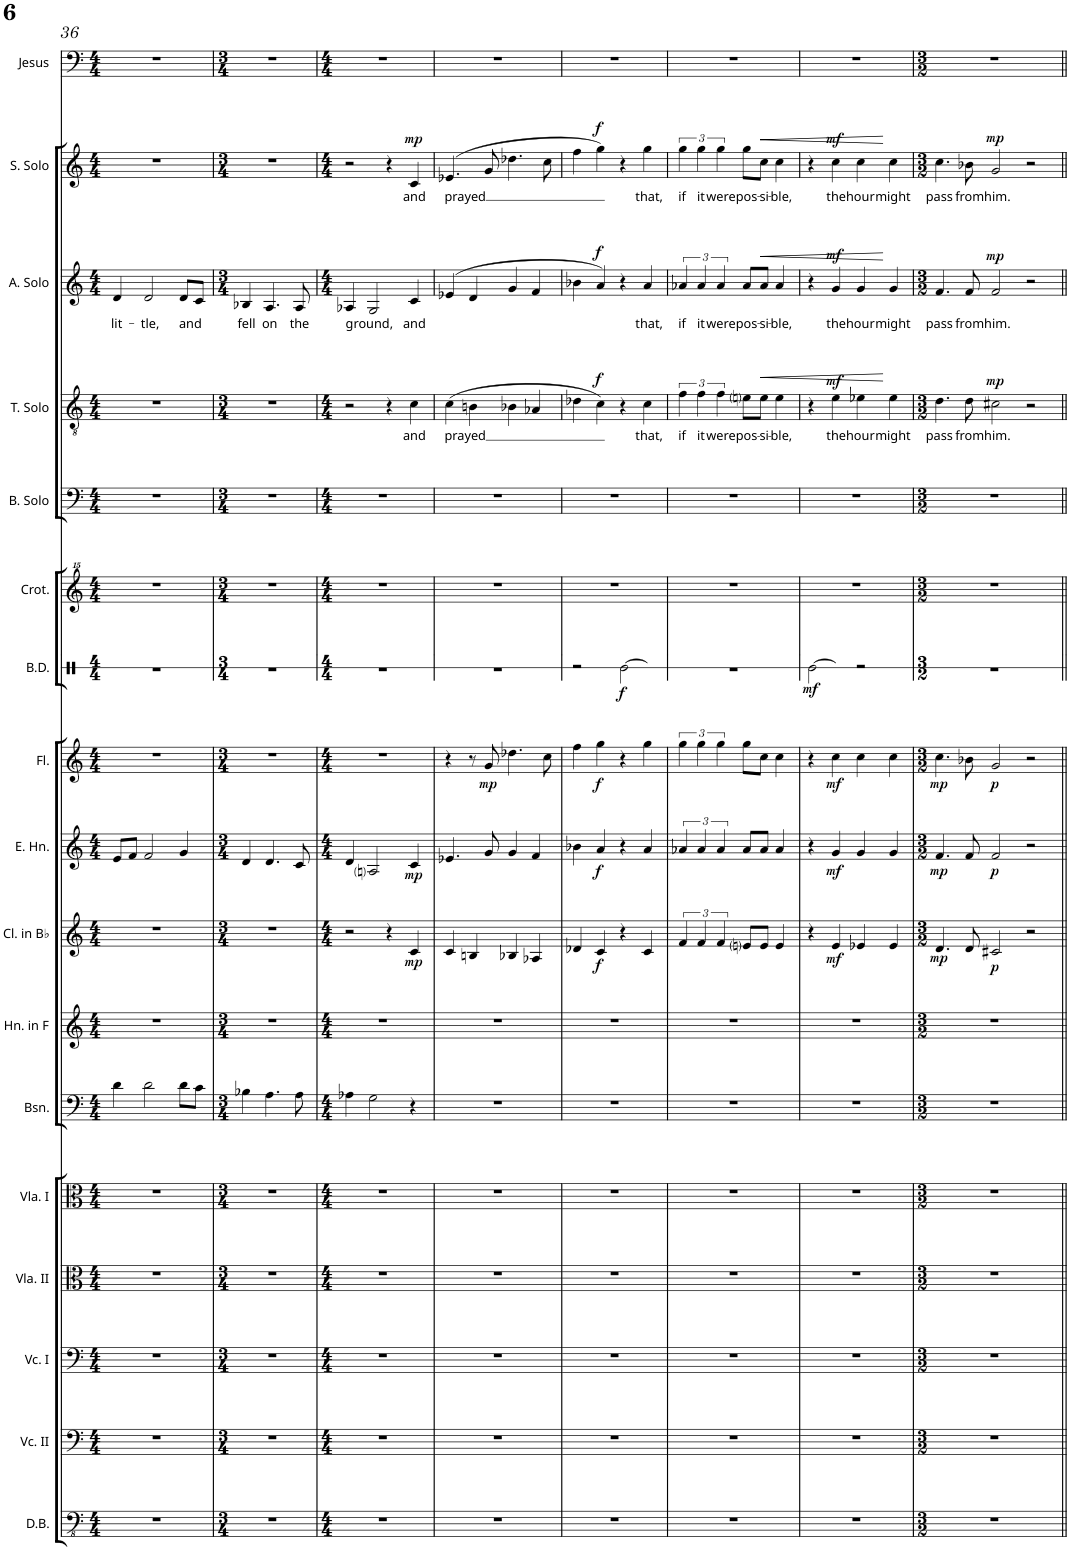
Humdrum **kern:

**kern	**kern	**kern	**kern	**kern	**kern	**kern	**kern	**dynam	**kern	**dynam	**kern	**dynam	**kern	**dynam	**kern	**kern	**kern	**text	**dynam	**kern	**text	**dynam	**kern	**text	**dynam	**kern
*part17	*part16	*part15	*part14	*part13	*part12	*part11	*part10	*part10	*part9	*part9	*part8	*part8	*part7	*part7	*part6	*part5	*part4	*part4	*part4	*part3	*part3	*part3	*part2	*part2	*part2	*part1
*staff17	*staff16	*staff15	*staff14	*staff13	*staff12	*staff11	*staff10	*staff10	*staff9	*staff9	*staff8	*staff8	*staff7	*staff7	*staff6	*staff5	*staff4	*staff4	*staff4	*staff3	*staff3	*staff3	*staff2	*staff2	*staff2	*staff1
*I"Double Bass	*I"Violoncello II	*I"Violoncello I	*I"Viola II	*I"Viola I	*I"Bassoon	*I"Horn in F	*I"Clarinet in Bb	*	*I"Oboe	*	*I"Flute	*	*I"Bass Drum	*	*I"Crotales	*I"Bass Solo	*I"Tenor Solo	*	*	*I"Alto Solo	*	*	*I"Soprano Solo	*	*	*I"Jesus (Baritone Solo)
*I'D.B.	*I'Vc. II	*I'Vc. I	*I'Vla. II	*I'Vla. I	*I'Bsn.	*I'Hn. in F	*I'Cl. in Bb	*	*I'Ob.	*	*I'Fl.	*	*I'B.D.	*	*I'Crot.	*I'B. Solo	*I'T. Solo	*	*	*I'A. Solo	*	*	*I'S. Solo	*	*	*I'Jesus
!!LO:PB:g=z
*clefFv4	*clefF4	*clefF4	*clefC3	*clefC3	*clefF4	*clefG2	*clefG2	*	*clefG2	*	*clefG2	*	*clefX	*	*clefG^^2	*clefF4	*clefGv2	*	*	*clefG2	*	*	*clefG2	*	*	*clefF4
*Trd7c12	*	*	*	*	*	*Trd4c7	*Trd1c2	*	*	*	*	*	*	*	*	*	*	*	*	*	*	*	*	*	*	*
*k[]	*k[]	*k[]	*k[]	*k[]	*k[]	*k[]	*k[]	*	*k[]	*	*k[]	*	*k[]	*	*k[]	*k[]	*k[]	*	*	*k[]	*	*	*k[]	*	*	*k[]
*M4/4	*M4/4	*M4/4	*M4/4	*M4/4	*M4/4	*M4/4	*M4/4	*	*M4/4	*	*M4/4	*	*M4/4	*	*M4/4	*M4/4	*M4/4	*	*	*M4/4	*	*	*M4/4	*	*	*M4/4
=36	=36	=36	=36	=36	=36	=36	=36	=36	=36	=36	=36	=36	=36	=36	=36	=36	=36	=36	=36	=36	=36	=36	=36	=36	=36	=36
!	!	!	!	!	!	!	!	!	!	!	!	!	!	!	!	!	!	!	!	!	!LO:LY:b	!	!	!	!	!
1r	1r	1r	1r	1r	4d\	1r	1r	.	8e/L	.	1r	.	1r	.	1r	1r	1r	.	.	4d/	lit-	.	1r	.	.	1r
.	.	.	.	.	.	.	.	.	8f/J	.	.	.	.	.	.	.	.	.	.	.	.	.	.	.	.	.
!	!	!	!	!	!	!	!	!	!	!	!	!	!	!	!	!	!	!	!	!	!LO:LY:b	!	!	!	!	!
.	.	.	.	.	2d\	.	.	.	2f/	.	.	.	.	.	.	.	.	.	.	2d/	-tle,	.	.	.	.	.
!	!	!	!	!	!	!	!	!	!	!	!	!	!	!	!	!	!	!	!	!	!LO:LY:b	!	!	!	!	!
.	.	.	.	.	8d\L	.	.	.	4g/	.	.	.	.	.	.	.	.	.	.	8d/L	and	.	.	.	.	.
.	.	.	.	.	8c\J	.	.	.	.	.	.	.	.	.	.	.	.	.	.	8c/J	.	.	.	.	.	.
=37	=37	=37	=37	=37	=37	=37	=37	=37	=37	=37	=37	=37	=37	=37	=37	=37	=37	=37	=37	=37	=37	=37	=37	=37	=37	=37
*M3/4	*M3/4	*M3/4	*M3/4	*M3/4	*M3/4	*M3/4	*M3/4	*	*M3/4	*	*M3/4	*	*M3/4	*	*M3/4	*M3/4	*M3/4	*	*	*M3/4	*	*	*M3/4	*	*	*M3/4
!	!	!	!	!	!	!	!	!	!	!	!	!	!	!	!	!	!	!	!	!	!LO:LY:b	!	!	!	!	!
2.r	2.r	2.r	2.r	2.r	4B-X\	2.r	2.r	.	4d/	.	2.r	.	2.r	.	2.r	2.r	2.r	.	.	4B-X/	fell	.	2.r	.	.	2.r
!	!	!	!	!	!	!	!	!	!	!	!	!	!	!	!	!	!	!	!	!	!LO:LY:b	!	!	!	!	!
.	.	.	.	.	4.A\	.	.	.	4.d/	.	.	.	.	.	.	.	.	.	.	4.A/	on	.	.	.	.	.
!	!	!	!	!	!	!	!	!	!	!	!	!	!	!	!	!	!	!	!	!	!LO:LY:b	!	!	!	!	!
.	.	.	.	.	8A\	.	.	.	8c/	.	.	.	.	.	.	.	.	.	.	8A/	the	.	.	.	.	.
=38	=38	=38	=38	=38	=38	=38	=38	=38	=38	=38	=38	=38	=38	=38	=38	=38	=38	=38	=38	=38	=38	=38	=38	=38	=38	=38
*M4/4	*M4/4	*M4/4	*M4/4	*M4/4	*M4/4	*M4/4	*M4/4	*	*M4/4	*	*M4/4	*	*M4/4	*	*M4/4	*M4/4	*M4/4	*	*	*M4/4	*	*	*M4/4	*	*	*M4/4
!	!	!	!	!	!	!	!	!	!	!	!	!	!	!	!	!	!	!	!	!	!LO:LY:b	!	!	!	!	!
1r	1r	1r	1r	1r	4A-X\	1r	2r	.	4d/	.	1r	.	1r	.	1r	1r	2r	.	.	4A-X/	ground,	.	2r	.	.	1r
.	.	.	.	.	2G\	.	.	.	2Ani/	.	.	.	.	.	.	.	.	.	.	2G/	.	.	.	.	.	.
.	.	.	.	.	.	.	4r	.	.	.	.	.	.	.	.	.	4r	.	.	.	.	.	4r	.	.	.
!	!	!	!	!	!	!	!	!LO:DY:b	!	!LO:DY:b	!	!	!	!	!	!	!	!LO:LY:b	!	!	!LO:LY:b	!	!	!LO:LY:b	!LO:DY:a	!
.	.	.	.	.	4r	.	4c/	mp	4c/	mp	.	.	.	.	.	.	4c\	and	.	4c/	and	.	4c/	and	mp	.
=39	=39	=39	=39	=39	=39	=39	=39	=39	=39	=39	=39	=39	=39	=39	=39	=39	=39	=39	=39	=39	=39	=39	=39	=39	=39	=39
!	!	!	!	!	!	!	!	!	!	!	!	!	!	!	!	!	!	!LO:LY:b	!	!	!	!	!	!LO:LY:b	!	!
1r	1r	1r	1r	1r	1r	1r	4c/	.	4.e-X/	.	4r	.	1r	.	1r	1r	(4c\	prayed	.	(4e-X/	.	.	(4.e-X/	prayed	.	1r
.	.	.	.	.	.	.	4Bn/	.	.	.	8r	.	.	.	.	.	4Bn\	.	.	4d/	.	.	.	.	.	.
!	!	!	!	!	!	!	!	!	!	!	!	!LO:DY:b	!	!	!	!	!	!	!	!	!	!	!	!	!	!
.	.	.	.	.	.	.	.	.	8g/	.	8g/	mp	.	.	.	.	.	.	.	.	.	.	8g/	.	.	.
.	.	.	.	.	.	.	4B-X/	.	4g/	.	4.dd-X\	.	.	.	.	.	4B-X\	.	.	4g/	.	.	4.dd-X\	.	.	.
.	.	.	.	.	.	.	4A-X/	.	4f/	.	.	.	.	.	.	.	4A-X/	.	.	4f/	.	.	.	.	.	.
.	.	.	.	.	.	.	.	.	.	.	8cc\	.	.	.	.	.	.	.	.	.	.	.	8cc\	.	.	.
=40	=40	=40	=40	=40	=40	=40	=40	=40	=40	=40	=40	=40	=40	=40	=40	=40	=40	=40	=40	=40	=40	=40	=40	=40	=40	=40
1r	1r	1r	1r	1r	1r	1r	4d-X/	.	4b-X\	.	4ff\	.	2r	.	1r	1r	4d-X\	.	.	4b-X\	.	.	4ff\	.	.	1r
!	!	!	!	!	!	!	!	!LO:DY:b	!	!LO:DY:b	!	!LO:DY:b	!	!	!	!	!	!	!LO:DY:a	!	!	!LO:DY:a	!	!	!LO:DY:a	!
.	.	.	.	.	.	.	4c/	f	4a/	f	4gg\	f	.	.	.	.	4c\)	.	f	4a/)	.	f	4gg\)	.	f	.
!	!	!	!	!	!	!	!	!	!	!	!	!	!LO:N:head=open	!LO:DY:b	!	!	!	!	!	!	!	!	!	!	!	!
.	.	.	.	.	.	.	4r	.	4r	.	4r	.	[4Re\	f	.	.	4r	.	.	4r	.	.	4r	.	.	.
!	!	!	!	!	!	!	!	!	!	!	!	!	!	!	!	!	!	!LO:LY:b	!	!	!LO:LY:b	!	!	!LO:LY:b	!	!
.	.	.	.	.	.	.	4c/	.	4a/	.	4gg\	.	4Re]	.	.	.	4c\	that,	.	4a/	that,	.	4gg\	that,	.	.
=41	=41	=41	=41	=41	=41	=41	=41	=41	=41	=41	=41	=41	=41	=41	=41	=41	=41	=41	=41	=41	=41	=41	=41	=41	=41	=41
!	!	!	!	!	!	!	!	!	!	!	!	!	!	!	!	!	!	!LO:LY:b	!	!	!LO:LY:b	!	!	!LO:LY:b	!	!
1r	1r	1r	1r	1r	1r	1r	6f/	.	6a-X/	.	6gg\	.	1r	.	1r	1r	6f\	if	.	6a-X/	if	.	6gg\	if	.	1r
!	!	!	!	!	!	!	!	!	!	!	!	!	!	!	!	!	!	!LO:LY:b	!	!	!LO:LY:b	!	!	!LO:LY:b	!	!
.	.	.	.	.	.	.	6f/	.	6a-/	.	6gg\	.	.	.	.	.	6f\	it	.	6a-/	it	.	6gg\	it	.	.
!	!	!	!	!	!	!	!	!	!	!	!	!	!	!	!	!	!	!LO:LY:b	!	!	!LO:LY:b	!	!	!LO:LY:b	!	!
.	.	.	.	.	.	.	6f/	.	6a-/	.	6gg\	.	.	.	.	.	6f\	were	.	6a-/	were	.	6gg\	were	.	.
!	!	!	!	!	!	!	!	!	!	!	!	!	!	!	!	!	!	!LO:LY:b	!	!	!LO:LY:b	!	!	!LO:LY:b	!	!
.	.	.	.	.	.	.	8eni/L	.	8a-/L	.	8gg\L	.	.	.	.	.	8eni\L	pos-	.	8a-/L	pos-	.	8gg\L	pos-	.	.
!	!	!	!	!	!	!	!	!	!	!	!	!	!	!	!	!	!	!LO:LY:b	!LO:HP:b	!	!LO:LY:b	!LO:HP:b	!	!LO:LY:b	!LO:HP:b	!
.	.	.	.	.	.	.	8e/J	.	8a-/J	.	8cc\J	.	.	.	.	.	8e\J	-si-	<	8a-/J	-si-	<	8cc\J	-si-	<	.
!	!	!	!	!	!	!	!	!	!	!	!	!	!	!	!	!	!	!LO:LY:b	!	!	!LO:LY:b	!	!	!LO:LY:b	!	!
.	.	.	.	.	.	.	4e/	.	4a-/	.	4cc\	.	.	.	.	.	4e\	-ble,	.	4a-/	-ble,	.	4cc\	-ble,	.	.
=42	=42	=42	=42	=42	=42	=42	=42	=42	=42	=42	=42	=42	=42	=42	=42	=42	=42	=42	=42	=42	=42	=42	=42	=42	=42	=42
!	!	!	!	!	!	!	!	!	!	!	!	!	!LO:N:head=open	!LO:DY:b	!	!	!	!	!	!	!	!	!	!	!	!
1r	1r	1r	1r	1r	1r	1r	4r	.	4r	.	4r	.	[4Re\	mf	1r	1r	4r	.	.	4r	.	.	4r	.	.	1r
!	!	!	!	!	!	!	!	!LO:DY:b	!	!LO:DY:b	!	!LO:DY:b	!	!	!	!	!	!LO:LY:b	!LO:DY:a	!	!LO:LY:b	!LO:DY:a	!	!LO:LY:b	!LO:DY:a	!
.	.	.	.	.	.	.	4e/	mf	4g/	mf	4cc\	mf	4Re]	.	.	.	4e\	the	mf	4g/	the	mf	4cc\	the	mf	.
!	!	!	!	!	!	!	!	!	!	!	!	!	!	!	!	!	!	!LO:LY:b	!	!	!LO:LY:b	!	!	!LO:LY:b	!	!
.	.	.	.	.	.	.	4e-X/	.	4g/	.	4cc\	.	2r	.	.	.	4e-X\	hour	.	4g/	hour	.	4cc\	hour	.	.
!	!	!	!	!	!	!	!	!	!	!	!	!	!	!	!	!	!	!LO:LY:b	!	!	!LO:LY:b	!	!	!LO:LY:b	!	!
.	.	.	.	.	.	.	4e-/	.	4g/	.	4cc\	.	.	.	.	.	4e-\	might	[	4g/	might	[	4cc\	might	[	.
=43	=43	=43	=43	=43	=43	=43	=43	=43	=43	=43	=43	=43	=43	=43	=43	=43	=43	=43	=43	=43	=43	=43	=43	=43	=43	=43
*M3/2	*M3/2	*M3/2	*M3/2	*M3/2	*M3/2	*M3/2	*M3/2	*	*M3/2	*	*M3/2	*	*M3/2	*	*M3/2	*M3/2	*M3/2	*	*	*M3/2	*	*	*M3/2	*	*	*M3/2
!	!	!	!	!	!	!	!	!LO:DY:b	!	!LO:DY:b	!	!LO:DY:b	!	!	!	!	!	!LO:LY:b	!	!	!LO:LY:b	!	!	!LO:LY:b	!	!
1.r	1.r	1.r	1.r	1.r	1.r	1.r	4.d/	mp	4.f/	mp	4.cc\	mp	1.r	.	1.r	1.r	4.d\	pass	.	4.f/	pass	.	4.cc\	pass	.	1.r
!	!	!	!	!	!	!	!	!	!	!	!	!	!	!	!	!	!	!LO:LY:b	!	!	!LO:LY:b	!	!	!LO:LY:b	!	!
.	.	.	.	.	.	.	8d/	.	8f/	.	8b-X\	.	.	.	.	.	8d\	from	.	8f/	from	.	8b-X\	from	.	.
!	!	!	!	!	!	!	!	!LO:DY:b	!	!LO:DY:b	!	!LO:DY:b	!	!	!	!	!	!LO:LY:b	!LO:DY:a	!	!LO:LY:b	!LO:DY:a	!	!LO:LY:b	!LO:DY:a	!
.	.	.	.	.	.	.	2c#X/	p	2f/	p	2g/	p	.	.	.	.	2c#X\	him.	mp	2f/	him.	mp	2g/	him.	mp	.
.	.	.	.	.	.	.	2r	.	2r	.	2r	.	.	.	.	.	2r	.	.	2r	.	.	2r	.	.	.
=||	=||	=||	=||	=||	=||	=||	=||	=||	=||	=||	=||	=||	=||	=||	=||	=||	=||	=||	=||	=||	=||	=||	=||	=||	=||	=||
*-	*-	*-	*-	*-	*-	*-	*-	*-	*-	*-	*-	*-	*-	*-	*-	*-	*-	*-	*-	*-	*-	*-	*-	*-	*-	*-
